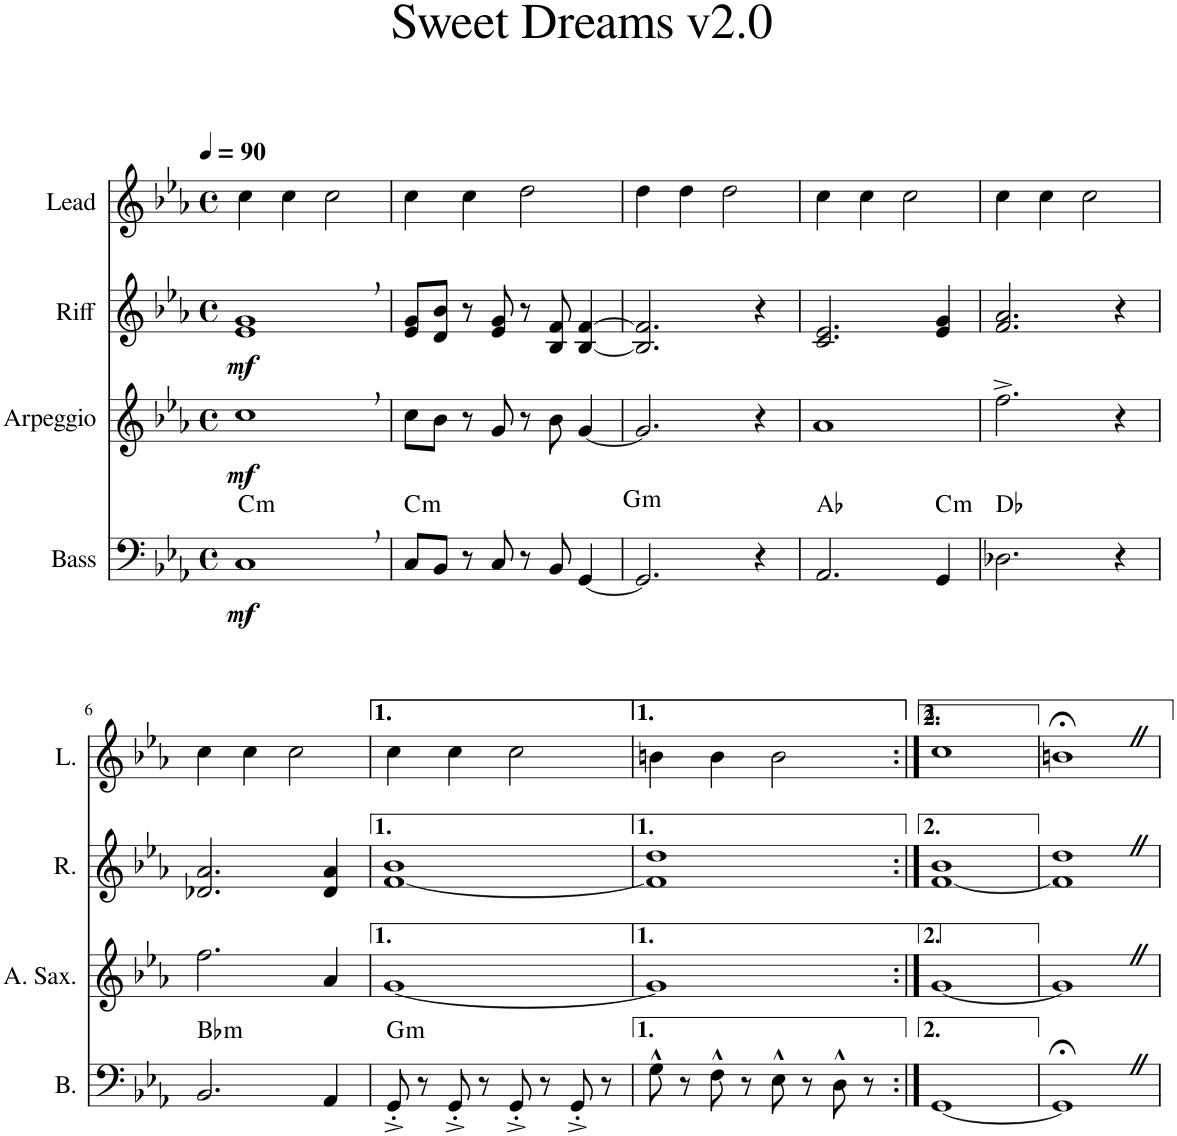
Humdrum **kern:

**kern	**dynam	**harte	**kern	**dynam	**kern	**dynam	**kern
*part4	*part4	*part4	*part3	*part3	*part2	*part2	*part1
*staff4	*staff4	*	*staff3	*staff3	*staff2	*staff2	*staff1
*I"Bass	*	*	*I"Arpeggio	*	*I"Riff	*	*I"Lead
*I'B.	*	*	*	*	*I'R.	*	*I'L.
*clefF4	*	*	*clefG2	*	*clefG2	*	*clefG2
*	*	*	*Trd5c9	*	*Trd5c9	*	*Trd1c2
*k[b-e-a-]	*	*	*k[b-e-a-]	*	*k[b-e-a-]	*	*k[b-e-a-]
*M4/4	*	*	*M4/4	*	*M4/4	*	*M4/4
*met(c)	*	*	*met(c)	*	*met(c)	*	*met(c)
*MM90	*	*	*MM90	*	*MM90	*	*MM90
=1	=1	=1	=1	=1	=1	=1	=1
!	!LO:DY:b	!LO:H:kt=m	!	!LO:DY:b	!	!LO:DY:b	!
1C,	mf	C:min	1cc,	mf	1e-, 1g,	mf	4cc\
.	.	.	.	.	.	.	4cc\
.	.	.	.	.	.	.	2cc\
=2	=2	=2	=2	=2	=2	=2	=2
!	!	!LO:H:kt=m	!	!	!	!	!
8C/L	.	C:min	8cc\L	.	8e-/ 8g/L	.	4cc\
8BB-/J	.	.	8b-\J	.	8d/ 8b-/J	.	.
8r	.	.	8r	.	8r	.	4cc\
8C/	.	.	8g/	.	8e-/ 8g/	.	.
8r	.	.	8r	.	8r	.	2dd\
8BB-/	.	.	8b-\	.	8B-/ 8f/	.	.
[4GG/	.	.	[4g/	.	[4B-/ [4f/	.	.
=3	=3	=3	=3	=3	=3	=3	=3
!	!	!LO:H:kt=m	!	!	!	!	!
2.GG/]	.	G:min	2.g/]	.	2.B-/] 2.f/]	.	4dd\
.	.	.	.	.	.	.	4dd\
.	.	.	.	.	.	.	2dd\
4r	.	.	4r	.	4r	.	.
=4	=4	=4	=4	=4	=4	=4	=4
2.AA-/	.	Ab:maj	1a-	.	2.c/ 2.e-/	.	4cc\
.	.	.	.	.	.	.	4cc\
.	.	.	.	.	.	.	2cc\
!	!	!LO:H:kt=m	!	!	!	!	!
4GG/	.	C:min	.	.	4e-/ 4g/	.	.
=5	=5	=5	=5	=5	=5	=5	=5
2.D-X\	.	Db:maj	2.ff^\	.	2.f/ 2.a-/	.	4cc\
.	.	.	.	.	.	.	4cc\
.	.	.	.	.	.	.	2cc\
4r	.	.	4r	.	4r	.	.
!!LO:LB:g=z
=6	=6	=6	=6	=6	=6	=6	=6
!	!	!LO:H:kt=m	!	!	!	!	!
2.BB-/	.	Bb:min	2.ff\	.	2.d-X/ 2.a-/	.	4cc\
.	.	.	.	.	.	.	4cc\
.	.	.	.	.	.	.	2cc\
4AA-/	.	.	4a-/	.	4d-/ 4a-/	.	.
=7	=7	=7	=7	=7	=7	=7	=7
!	!	!LO:H:kt=m	!	!	!	!	!
8GG'^/	.	G:min	[1g	.	[1f 1b-	.	4cc\
8r	.	.	.	.	.	.	.
8GG'^/	.	.	.	.	.	.	4cc\
8r	.	.	.	.	.	.	.
8GG'^/	.	.	.	.	.	.	2cc\
8r	.	.	.	.	.	.	.
8GG'^/	.	.	.	.	.	.	.
8r	.	.	.	.	.	.	.
=8	=8	=8	=8	=8	=8	=8	=8
8G^^\	.	.	1g]	.	1f] 1dd	.	4bn\
8r	.	.	.	.	.	.	.
8F^^\	.	.	.	.	.	.	4b\
8r	.	.	.	.	.	.	.
8E-^^\	.	.	.	.	.	.	2b\
8r	.	.	.	.	.	.	.
8D^^\	.	.	.	.	.	.	.
8r	.	.	.	.	.	.	.
=9:|!	=9:|!	=9:|!	=9:|!	=9:|!	=9:|!	=9:|!	=9:|!
[1GG	.	.	[1g	.	[1f 1b-	.	1cc
=10	=10	=10	=10	=10	=10	=10	=10
1GG;<Z]	.	.	1gZ]	.	1f]Z 1ddZ	.	1bn;<Z
=	=	=	=	=	=	=	=
*-	*-	*-	*-	*-	*-	*-	*-
